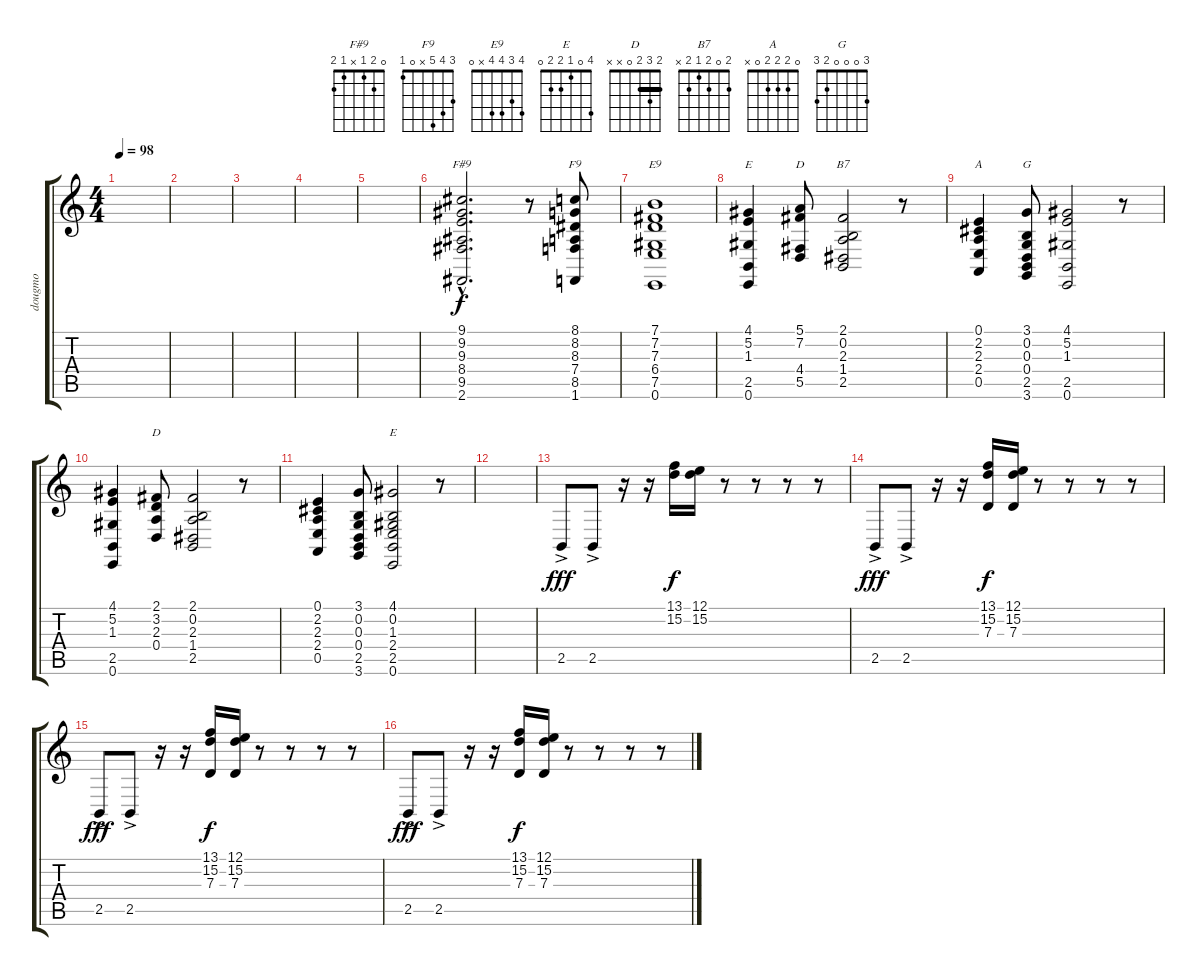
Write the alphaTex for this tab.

\track ("dougmo" "dougmo") {instrument drawbarorgan}
\staff {score tabs}
\tuning (E4 B3 G3 D3 A2 E2) {hide}
\chord ("F#9" 0 2 1 x 1 2)
\chord ("F9" 3 4 5 x 0 1)
\chord ("E9" 4 3 4 4 x 0)
\chord ("E" 4 5 1 x 2 0)
\chord ("D" 5 7 x 4 5 x) {firstfret 4}
\chord ("B7" 2 0 2 1 2 x)
\chord ("A" 0 2 2 2 0 x)
\chord ("G" 3 0 0 0 2 3)
\chord ("D" 2 3 2 0 x x) {barre 2}
\chord ("E" 4 0 1 2 2 0)
\ts (4 4)
\tempo 98
\clef g2
\ks c
|
|
|
|
|
(9.1{hac} 9.2{hac} 9.3{hac} 8.4{hac} 9.5{hac} 2.6{hac}).2{d ch "F#9"} r.8 (8.1 8.2 8.3 7.4 8.5 1.6).8{ch "F9"} |
(7.1 7.2 7.3 6.4 7.5 0.6).1{ch "E9"} |
(4.1 5.2 1.3 2.5 0.6).4{ch "E"} (5.1 7.2 4.4 5.5).8{ch "D"} (2.1 0.2 2.3 1.4 2.5).2{ch "B7"} r.8 |
(0.1 2.2 2.3 2.4 0.5).4{ch "A"} (3.1 0.2 0.3 0.4 2.5 3.6).8{ch "G"} (4.1 5.2 1.3 2.5 0.6).2 r.8 |
(4.1 5.2 1.3 2.5 0.6).4 (2.1 3.2 2.3 0.4).8{ch "D"} (2.1 0.2 2.3 1.4 2.5).2 r.8 |
(0.1 2.2 2.3 2.4 0.5).4 (3.1 0.2 0.3 0.4 2.5 3.6).8 (4.1 0.2 1.3 2.4 2.5 0.6).2{ch "E"} r.8 |
|
2.5{ac}.8{dy fff volume 4} 2.5{ac}.8 r.16 r.16 (13.1 15.2).16{dy f} (12.1 15.2).16 r.8 r.8 r.8 r.8 |
2.5{ac}.8{dy fff} 2.5{ac}.8 r.16 r.16 (13.1 15.2 7.3).16{dy f} (12.1 15.2 7.3).16 r.8 r.8 r.8 r.8 |
2.5{ac}.8{dy fff} 2.5{ac}.8 r.16 r.16 (13.1 15.2 7.3).16{dy f} (12.1 15.2 7.3).16 r.8 r.8 r.8 r.8 |
2.5{ac}.8{dy fff} 2.5{ac}.8 r.16 r.16 (13.1 15.2 7.3).16{dy f} (12.1 15.2 7.3).16 r.8 r.8 r.8 r.8
